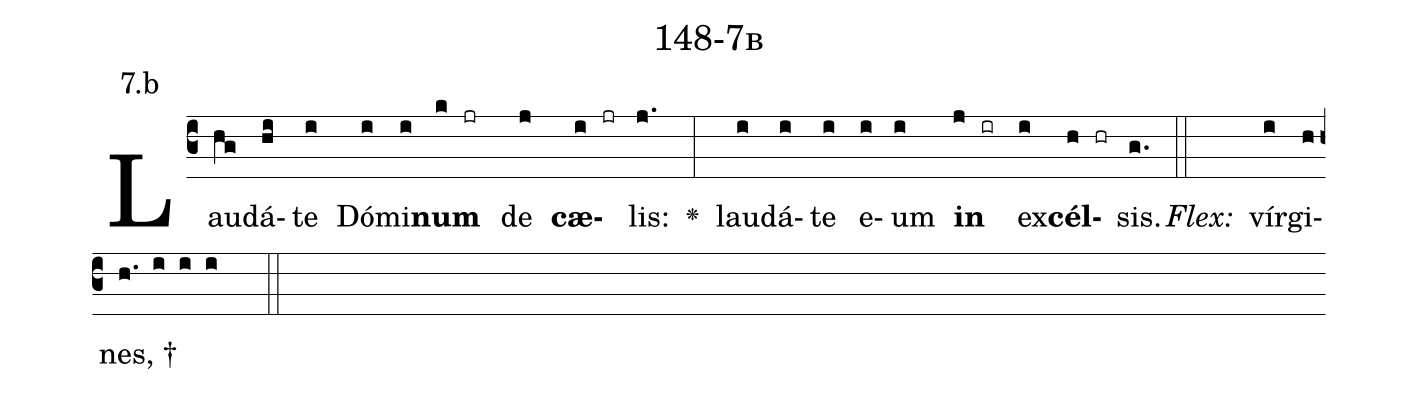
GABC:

name: 148-7b;
annotation: 7.b;
%%
(c3)Lau(hg)dá(hi)te(i) Dó(i)mi(i)<b>num</b>(k jr) de(j) <b>cæ</b>(i jr)lis:(j.) <v>\greheightstar</v>(:) lau(i)dá(i)te(i) e(i)um(i) <b>in</b>(j ir) ex(i)<b>cél</b>(h hr)sis.(g.) (::)
<i>Flex:</i>()  vír(i)gi(h)nes, †(h. i i i  ::)

%E(i) u(i) o(j) u(i) a(h) e.(g.) (::)
